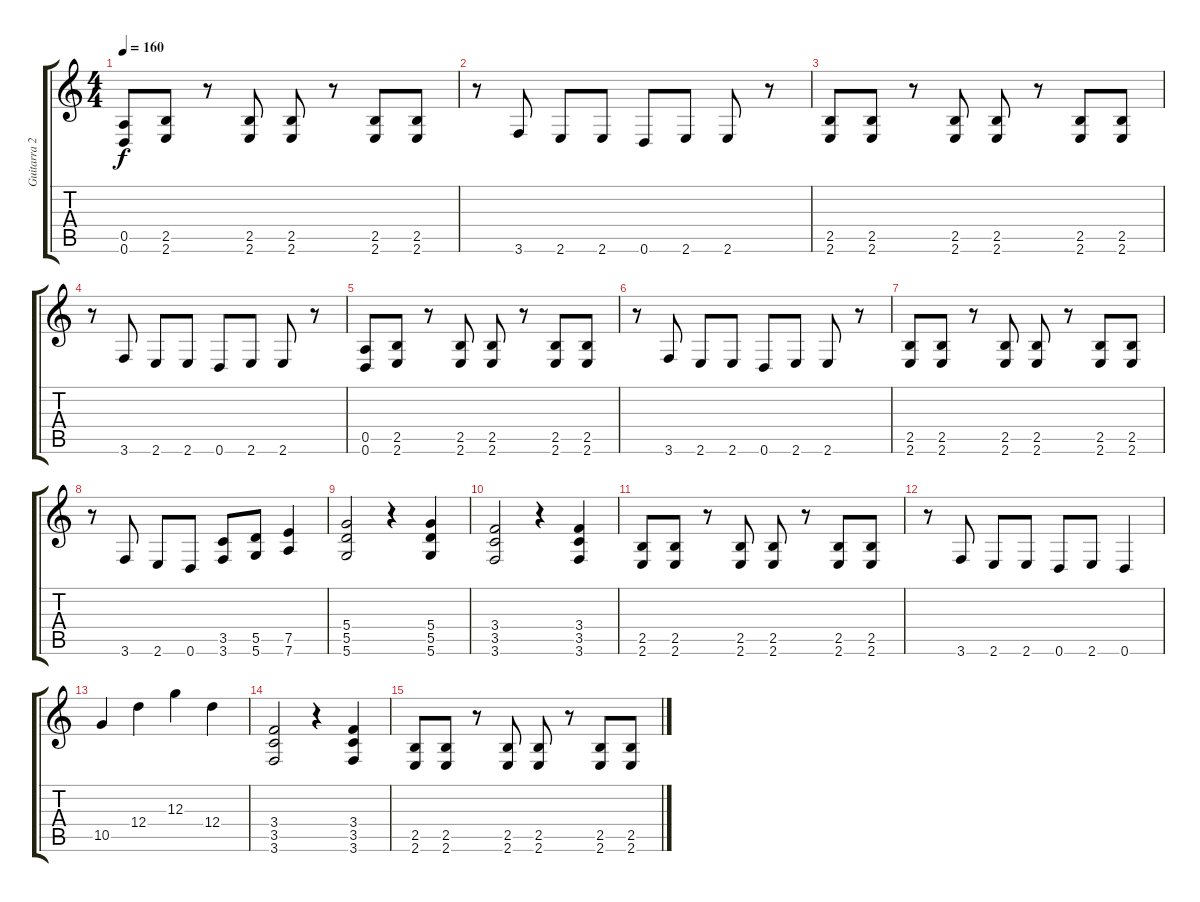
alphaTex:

\track ("Guitarra 2" "Guitarra 2") {instrument distortionguitar}
\staff {score tabs}
\tuning (E4 B3 G3 D3 A2 D2) {hide}
\ts (4 4)
\tempo 160
\clef g2
\ks c
(0.5 0.6).8{dy f} (2.5 2.6).8 r.8 (2.5 2.6).8 (2.5 2.6).8 r.8 (2.5 2.6).8 (2.5 2.6).8 |
r.8 3.6.8 2.6.8 2.6.8 0.6.8 2.6.8 2.6.8 r.8 |
(2.5 2.6).8 (2.5 2.6).8 r.8 (2.5 2.6).8 (2.5 2.6).8 r.8 (2.5 2.6).8 (2.5 2.6).8 |
r.8 3.6.8 2.6.8 2.6.8 0.6.8 2.6.8 2.6.8 r.8 |
(0.5 0.6).8 (2.5 2.6).8 r.8 (2.5 2.6).8 (2.5 2.6).8 r.8 (2.5 2.6).8 (2.5 2.6).8 |
r.8 3.6.8 2.6.8 2.6.8 0.6.8 2.6.8 2.6.8 r.8 |
(2.5 2.6).8 (2.5 2.6).8 r.8 (2.5 2.6).8 (2.5 2.6).8 r.8 (2.5 2.6).8 (2.5 2.6).8 |
r.8 3.6.8 2.6.8 0.6.8 (3.5 3.6).8 (5.5 5.6).8 (7.5 7.6).4 |
(5.4 5.5 5.6).2 r.4 (5.4 5.5 5.6).4 |
(3.4 3.5 3.6).2 r.4 (3.4 3.5 3.6).4 |
(2.5 2.6).8 (2.5 2.6).8 r.8 (2.5 2.6).8 (2.5 2.6).8 r.8 (2.5 2.6).8 (2.5 2.6).8 |
r.8 3.6.8 2.6.8 2.6.8 0.6.8 2.6.8 0.6.4 |
10.5.4 12.4.4 12.3.4 12.4.4 |
(3.4 3.5 3.6).2 r.4 (3.4 3.5 3.6).4 |
(2.5 2.6).8 (2.5 2.6).8 r.8 (2.5 2.6).8 (2.5 2.6).8 r.8 (2.5 2.6).8 (2.5 2.6).8
